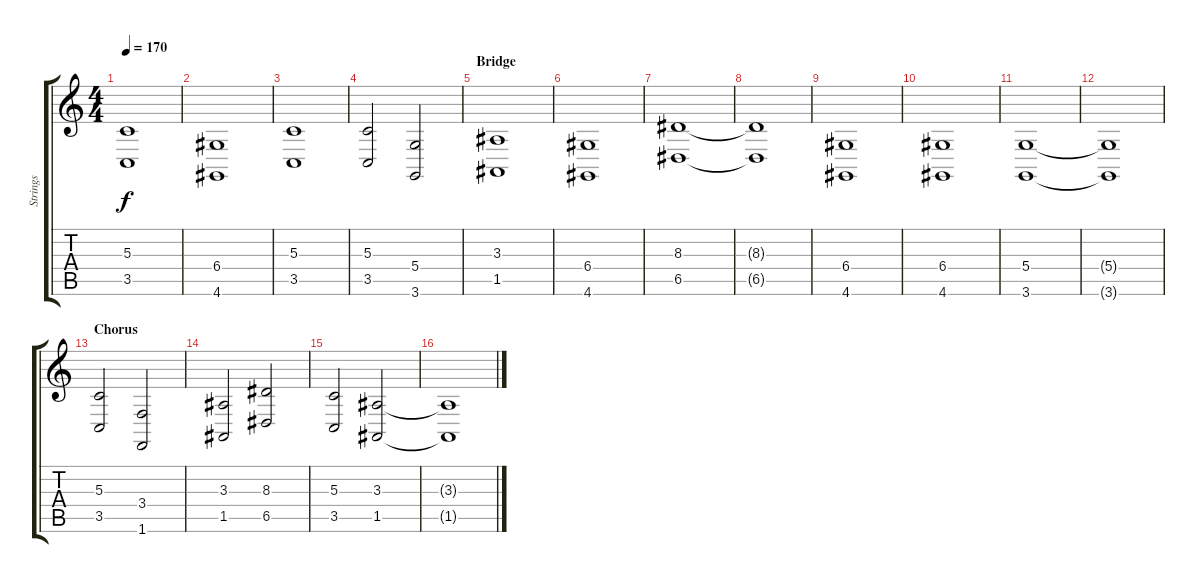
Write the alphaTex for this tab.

\track ("Strings" "Strings") {instrument stringensemble1}
\staff {score tabs}
\tuning (E4 B3 G3 D3 A2 E2) {hide}
\ts (4 4)
\tempo 170
\clef g2
\ks c
(5.3{t} 3.5{t}).1{dy f} |
(6.4 4.6).1 |
(5.3 3.5).1 |
(5.3 3.5).2 (5.4 3.6).2 |
\section ("" "Bridge")
(3.3 1.5).1 |
(6.4 4.6).1 |
(8.3 6.5).1 |
(8.3{t} 6.5{t}).1 |
(6.4 4.6).1 |
(6.4 4.6).1 |
(5.4 3.6).1 |
(5.4{t} 3.6{t}).1 |
\section ("" "Chorus")
(5.3 3.5).2 (3.4 1.6).2 |
(3.3 1.5).2 (8.3 6.5).2 |
(5.3 3.5).2 (3.3 1.5).2 |
(3.3{t} 1.5{t}).1
